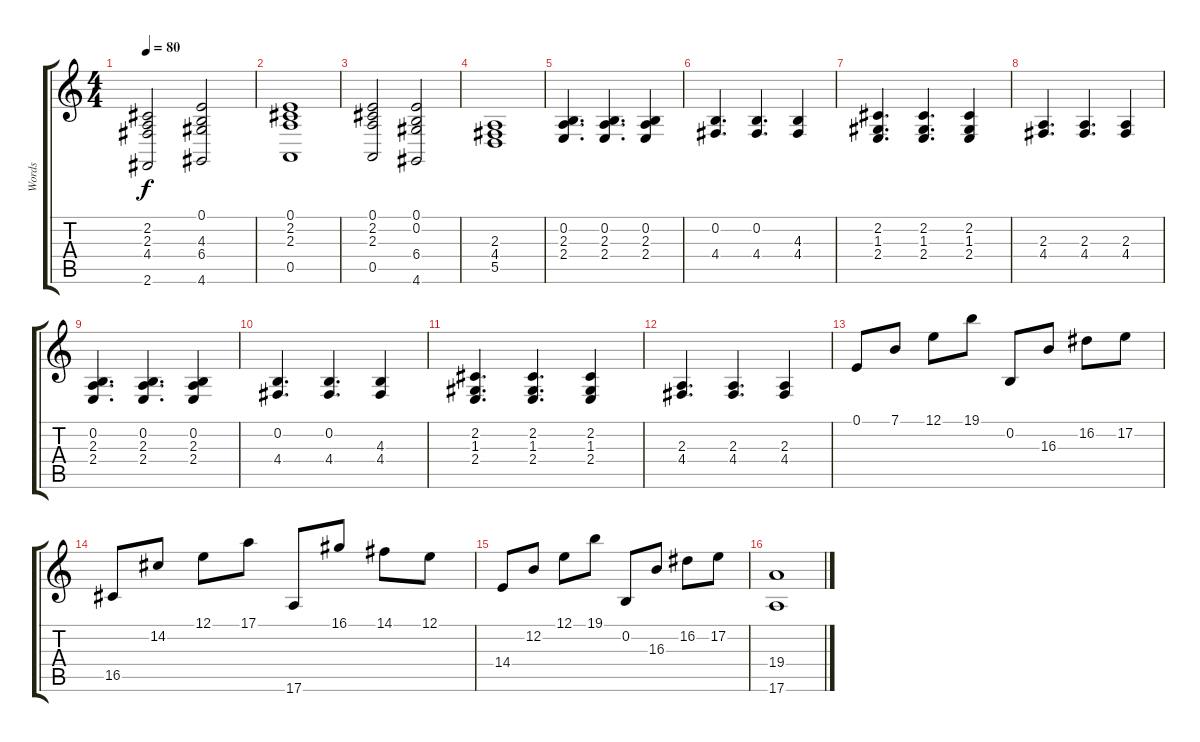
\track ("Words" "Words") {instrument synthvoice}
\staff {score tabs}
\tuning (E4 B3 G3 D3 A2 E2) {hide}
\ts (4 4)
\tempo 80
\clef g2
\ks c
(2.2 2.3 4.4 2.6).2{dy f} (0.1 4.3 6.4 4.6).2 |
(0.1 2.2 2.3 0.5).1 |
(0.1 2.2 2.3 0.5).2 (0.1 0.2 6.4 4.6).2 |
(2.3 4.4 5.5).1 |
(0.2 2.3 2.4).4{d} (0.2 2.3 2.4).4{d} (0.2 2.3 2.4).4 |
(0.2 4.4).4{d} (0.2 4.4).4{d} (4.3 4.4).4 |
(2.2 1.3 2.4).4{d} (2.2 1.3 2.4).4{d} (2.2 1.3 2.4).4 |
(2.3 4.4).4{d} (2.3 4.4).4{d} (2.3 4.4).4 |
(0.2 2.3 2.4).4{d} (0.2 2.3 2.4).4{d} (0.2 2.3 2.4).4 |
(0.2 4.4).4{d} (0.2 4.4).4{d} (4.3 4.4).4 |
(2.2 1.3 2.4).4{d} (2.2 1.3 2.4).4{d} (2.2 1.3 2.4).4 |
(2.3 4.4).4{d} (2.3 4.4).4{d} (2.3 4.4).4 |
0.1.8 7.1.8 12.1.8 19.1.8 0.2.8 16.3.8 16.2.8 17.2.8 |
16.5.8 14.2.8 12.1.8 17.1.8 17.6.8 16.1.8 14.1.8 12.1.8 |
14.4.8 12.2.8 12.1.8 19.1.8 0.2.8 16.3.8 16.2.8 17.2.8 |
(19.4 17.6).1
